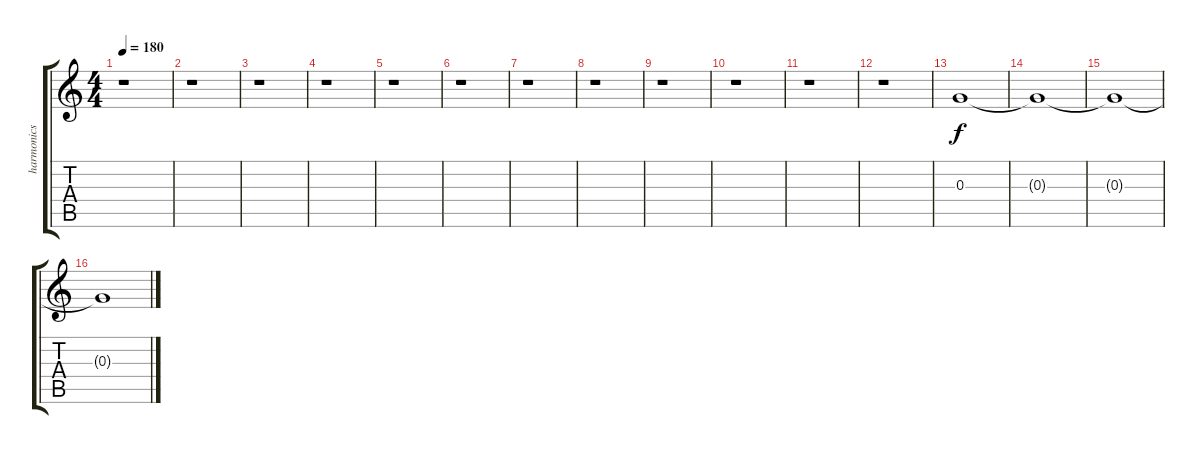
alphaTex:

\track ("harmonics" "harmonics") {instrument guitarharmonics}
\staff {score tabs}
\tuning (E4 B3 G3 D3 A2 E2) {hide}
\ts (4 4)
\tempo 180
\clef g2
\ks c
r.1{dy f} |
r.1 |
r.1 |
r.1 |
r.1 |
r.1 |
r.1 |
r.1 |
r.1 |
r.1 |
r.1 |
r.1 |
0.3.1 |
0.3{t}.1 |
0.3{t}.1 |
0.3{t}.1
